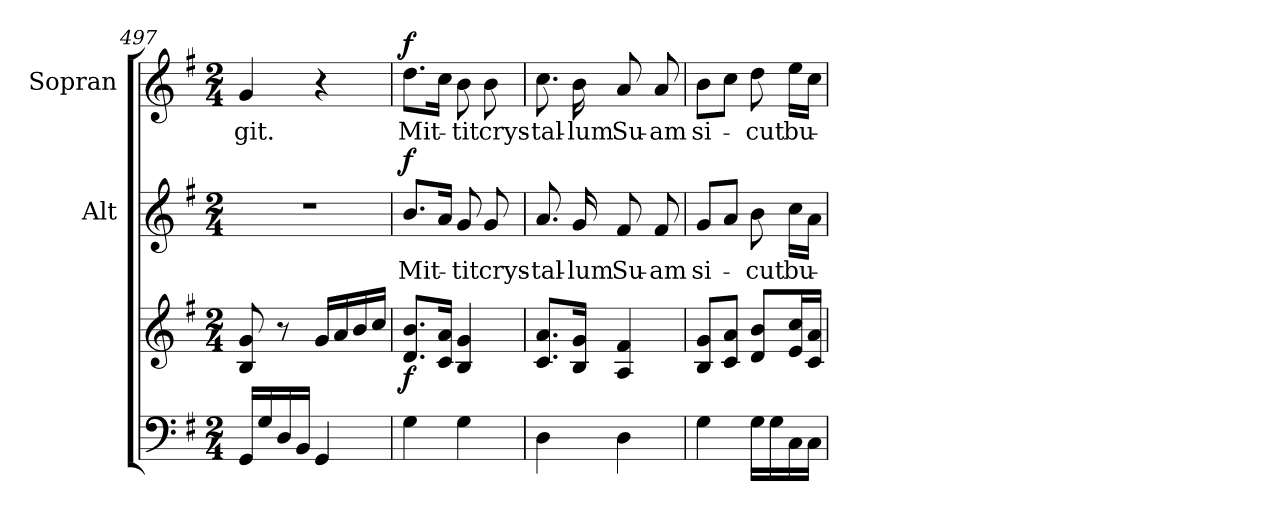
**kern	**kern	**dynam	**kern	**text	**dynam	**kern	**text	**dynam
*part3	*part3	*part3	*part2	*part2	*part2	*part1	*part1	*part1
*staff4	*staff3	*staff3/4	*staff2	*staff2	*staff2	*staff1	*staff1	*staff1
*	*	*	*I"Alt	*	*	*I"Sopran	*	*
*	*	*	*I'A.	*	*	*I'S.	*	*
*clefF4	*clefG2	*	*clefG2	*	*	*clefG2	*	*
*k[f#]	*k[f#]	*	*k[f#]	*	*	*k[f#]	*	*
*G:	*G:	*	*G:	*	*	*G:	*	*
*M2/4	*M2/4	*	*M2/4	*	*	*M2/4	*	*
=497	=497	=497	=497	=497	=497	=497	=497	=497
!	!	!	!	!	!	!	!LO:LY:b	!
16GG/LL	8B/ 8g/	.	2r	.	.	4g/	-git.	.
16G/	.	.	.	.	.	.	.	.
16D/	8r	.	.	.	.	.	.	.
16BB/JJ	.	.	.	.	.	.	.	.
4GG/	16g/LL	.	.	.	.	4r	.	.
.	16a/	.	.	.	.	.	.	.
.	16b/	.	.	.	.	.	.	.
.	16cc/JJ	.	.	.	.	.	.	.
=498	=498	=498	=498	=498	=498	=498	=498	=498
!	!	!LO:DY:b	!	!LO:LY:b	!LO:DY:a	!	!LO:LY:b	!LO:DY:a
4G\	8.d/ 8.b/L	f	8.b/L	Mit-	f	8.dd\L	Mit-	f
.	16c/ 16a/Jk	.	16a/Jk	.	.	16cc\Jk	.	.
!	!	!	!	!LO:LY:b	!	!	!LO:LY:b	!
4G\	4B/ 4g/	.	8g/	-tit	.	8b\	-tit	.
!	!	!	!	!LO:LY:b	!	!	!LO:LY:b	!
.	.	.	8g/	crys-	.	8b\	crys-	.
!!LO:PB:g=z
=499	=499	=499	=499	=499	=499	=499	=499	=499
!	!	!	!	!LO:LY:b	!	!	!LO:LY:b	!
4D\	8.c/ 8.a/L	.	8.a/	-tal-	.	8.cc\	-tal-	.
!	!	!	!	!LO:LY:b	!	!	!LO:LY:b	!
.	16B/ 16g/Jk	.	16g/	-lum	.	16b\	-lum	.
!	!	!	!	!LO:LY:b	!	!	!LO:LY:b	!
4D\	4A/ 4f#/	.	8f#/	Su-	.	8a/	Su-	.
!	!	!	!	!LO:LY:b	!	!	!LO:LY:b	!
.	.	.	8f#/	-am	.	8a/	-am	.
=500	=500	=500	=500	=500	=500	=500	=500	=500
!	!	!	!	!LO:LY:b	!	!	!LO:LY:b	!
4G\	8B/ 8g/L	.	8g/L	si-	.	8b\L	si-	.
.	8c/ 8a/J	.	8a/J	.	.	8cc\J	.	.
!	!	!	!	!LO:LY:b	!	!	!LO:LY:b	!
16G\LL	8d/ 8b/L	.	8b\	-cut	.	8dd\	-cut	.
16G\	.	.	.	.	.	.	.	.
!	!	!	!	!LO:LY:b	!	!	!LO:LY:b	!
16C\	16e/ 16cc/L	.	16cc\LL	bu-	.	16ee\LL	bu-	.
16C\JJ	16c/ 16a/JJ	.	16a\JJ	.	.	16cc\JJ	.	.
=	=	=	=	=	=	=	=	=
*-	*-	*-	*-	*-	*-	*-	*-	*-
